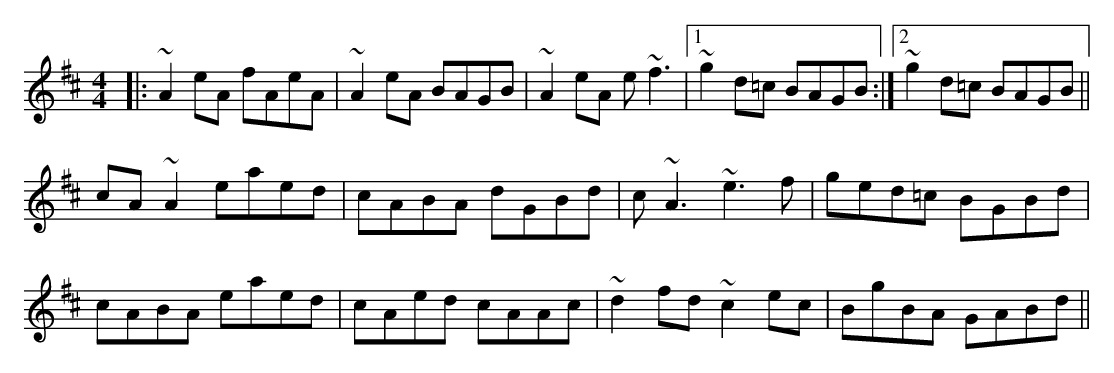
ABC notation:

X:1
M:4/4
K:Amix
|:~A2eA fAeA|~A2eA BAGB|~A2eA e~f3|1 ~g2d=c BAGB:|2 ~g2d=c BAGB||
cA~A2 eaed|cABA dGBd|c~A3 ~e3f|ged=c BGBd|
cABA eaed|cAed cAAc|~d2fd ~c2ec|BgBA GABd||
